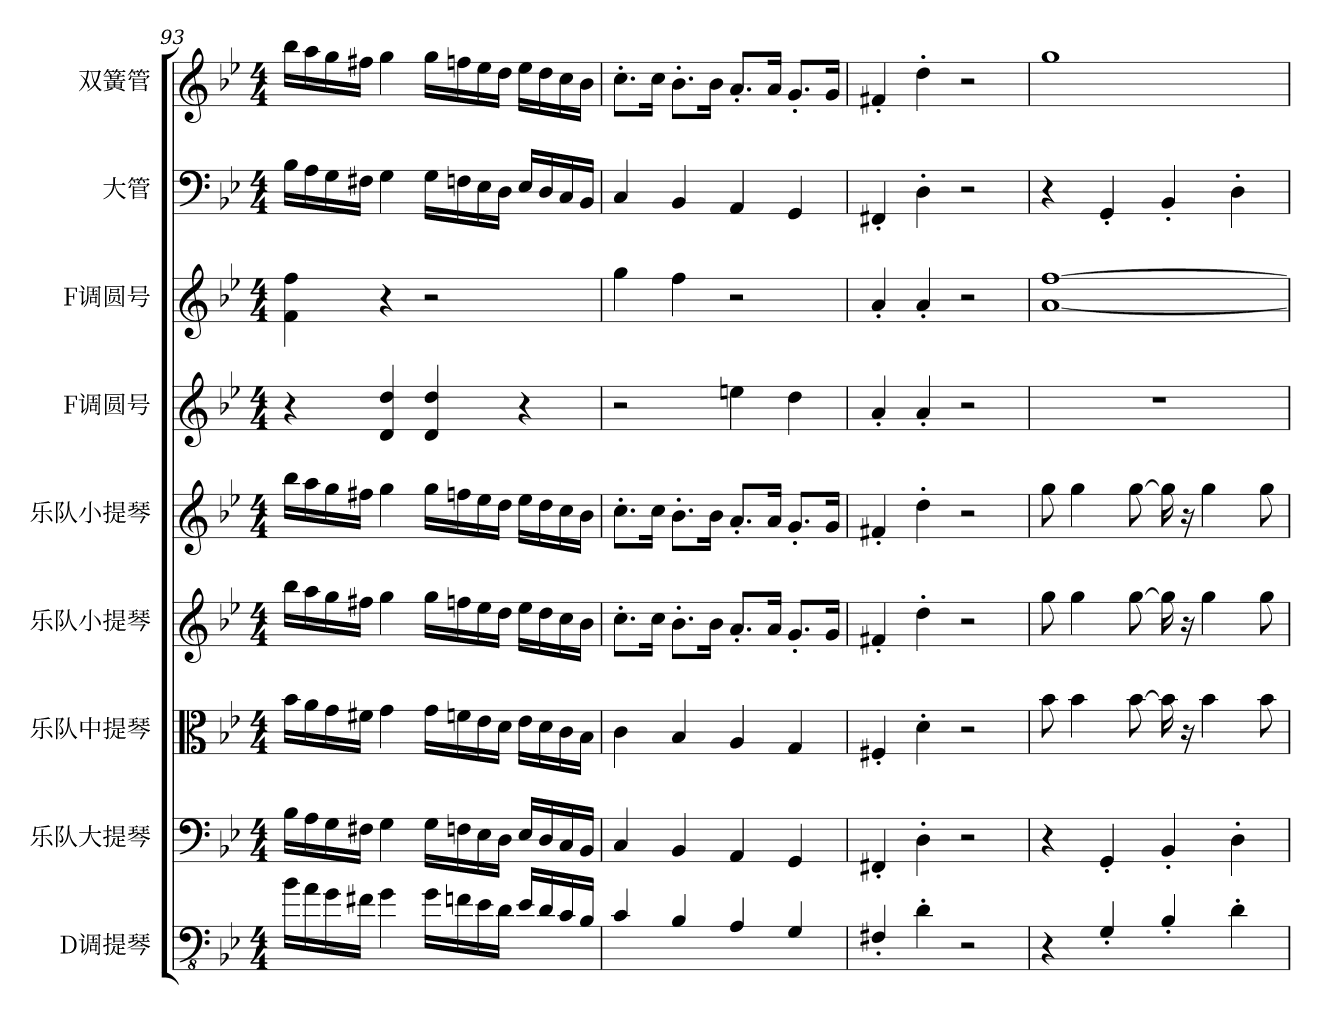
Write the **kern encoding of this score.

**kern	**kern	**kern	**kern	**kern	**kern	**kern	**kern	**kern
*part9	*part8	*part7	*part6	*part5	*part4	*part3	*part2	*part1
*staff9	*staff8	*staff7	*staff6	*staff5	*staff4	*staff3	*staff2	*staff1
*I"D调提琴	*I"乐队大提琴	*I"乐队中提琴	*I"乐队小提琴	*I"乐队小提琴	*I"F调圆号	*I"F调圆号	*I"大管	*I"双簧管
!!LO:PB:g=z
*clefFv4	*clefF4	*clefC3	*clefG2	*clefG2	*clefG2	*clefG2	*clefF4	*clefG2
*ITrd7c12	*	*	*	*	*ITrd4c7	*ITrd4c7	*	*
*k[b-e-]	*k[b-e-]	*k[b-e-]	*k[b-e-]	*k[b-e-]	*k[b-e-a-]	*k[b-e-a-]	*k[b-e-]	*k[b-e-]
*M4/4	*M4/4	*M4/4	*M4/4	*M4/4	*M4/4	*M4/4	*M4/4	*M4/4
=93	=93	=93	=93	=93	=93	=93	=93	=93
16BB-\LL	16B-\LL	16b-\LL	16bb-\LL	16bb-\LL	4r	4B-\ 4b-\	16B-\LL	16bb-\LL
16AA\	16A\	16a\	16aa\	16aa\	.	.	16A\	16aa\
16GG\	16G\	16g\	16gg\	16gg\	.	.	16G\	16gg\
16FF#X\JJ	16F#X\JJ	16f#X\JJ	16ff#X\JJ	16ff#X\JJ	.	.	16F#X\JJ	16ff#X\JJ
4GG\	4G\	4g\	4gg\	4gg\	4G/ 4g/	4r	4G\	4gg\
16GG\LL	16G\LL	16g\LL	16gg\LL	16gg\LL	4G/ 4g/	2r	16G\LL	16gg\LL
16FFn\	16Fn\	16fn\	16ffn\	16ffn\	.	.	16Fn\	16ffn\
16EE-\	16E-\	16e-\	16ee-\	16ee-\	.	.	16E-\	16ee-\
16DD\JJ	16D\JJ	16d\JJ	16dd\JJ	16dd\JJ	.	.	16D\JJ	16dd\JJ
16EE-/LL	16E-/LL	16e-\LL	16ee-\LL	16ee-\LL	4r	.	16E-/LL	16ee-\LL
16DD/	16D/	16d\	16dd\	16dd\	.	.	16D/	16dd\
16CC/	16C/	16c\	16cc\	16cc\	.	.	16C/	16cc\
16BBB-/JJ	16BB-/JJ	16B-\JJ	16b-\JJ	16b-\JJ	.	.	16BB-/JJ	16b-\JJ
=94	=94	=94	=94	=94	=94	=94	=94	=94
4CC/	4C/	4c\	8.cc'\L	8.cc'\L	2r	4cc\	4C/	8.cc'\L
.	.	.	16cc\Jk	16cc\Jk	.	.	.	16cc\Jk
4BBB-/	4BB-/	4B-/	8.b-'\L	8.b-'\L	.	4b-\	4BB-/	8.b-'\L
.	.	.	16b-\Jk	16b-\Jk	.	.	.	16b-\Jk
4AAA/	4AA/	4A/	8.a'/L	8.a'/L	4an\	2r	4AA/	8.a'/L
.	.	.	16a/Jk	16a/Jk	.	.	.	16a/Jk
4GGG/	4GG/	4G/	8.g'/L	8.g'/L	4g\	.	4GG/	8.g'/L
.	.	.	16g/Jk	16g/Jk	.	.	.	16g/Jk
=95	=95	=95	=95	=95	=95	=95	=95	=95
*	*	*	*	*	*	*	*	*MM143
4FFF#X'/	4FF#X'/	4F#X'/	4f#X'/	4f#X'/	4d'/	4d'/	4FF#X'/	4f#X'/
4DD'\	4D'\	4d'\	4dd'\	4dd'\	4d'/	4d'/	4D'\	4dd'\
2r	2r	2r	2r	2r	2r	2r	2r	2r
=96	=96	=96	=96	=96	=96	=96	=96	=96
*	*	*	*	*	*	*	*	*MM152
4r	4r	8b-\	8gg\	8gg\	1r	[1d [1b-	4r	1gg
.	.	4b-\	4gg\	4gg\	.	.	.	.
4GGG'/	4GG'/	.	.	.	.	.	4GG'/	.
.	.	[8b-\	[8gg\	[8gg\	.	.	.	.
4BBB-'/	4BB-'/	16b-\]	16gg\]	16gg\]	.	.	4BB-'/	.
.	.	16r	16r	16r	.	.	.	.
.	.	4b-\	4gg\	4gg\	.	.	.	.
4DD'\	4D'\	.	.	.	.	.	4D'\	.
.	.	8b-\	8gg\	8gg\	.	.	.	.
=	=	=	=	=	=	=	=	=
*-	*-	*-	*-	*-	*-	*-	*-	*-
